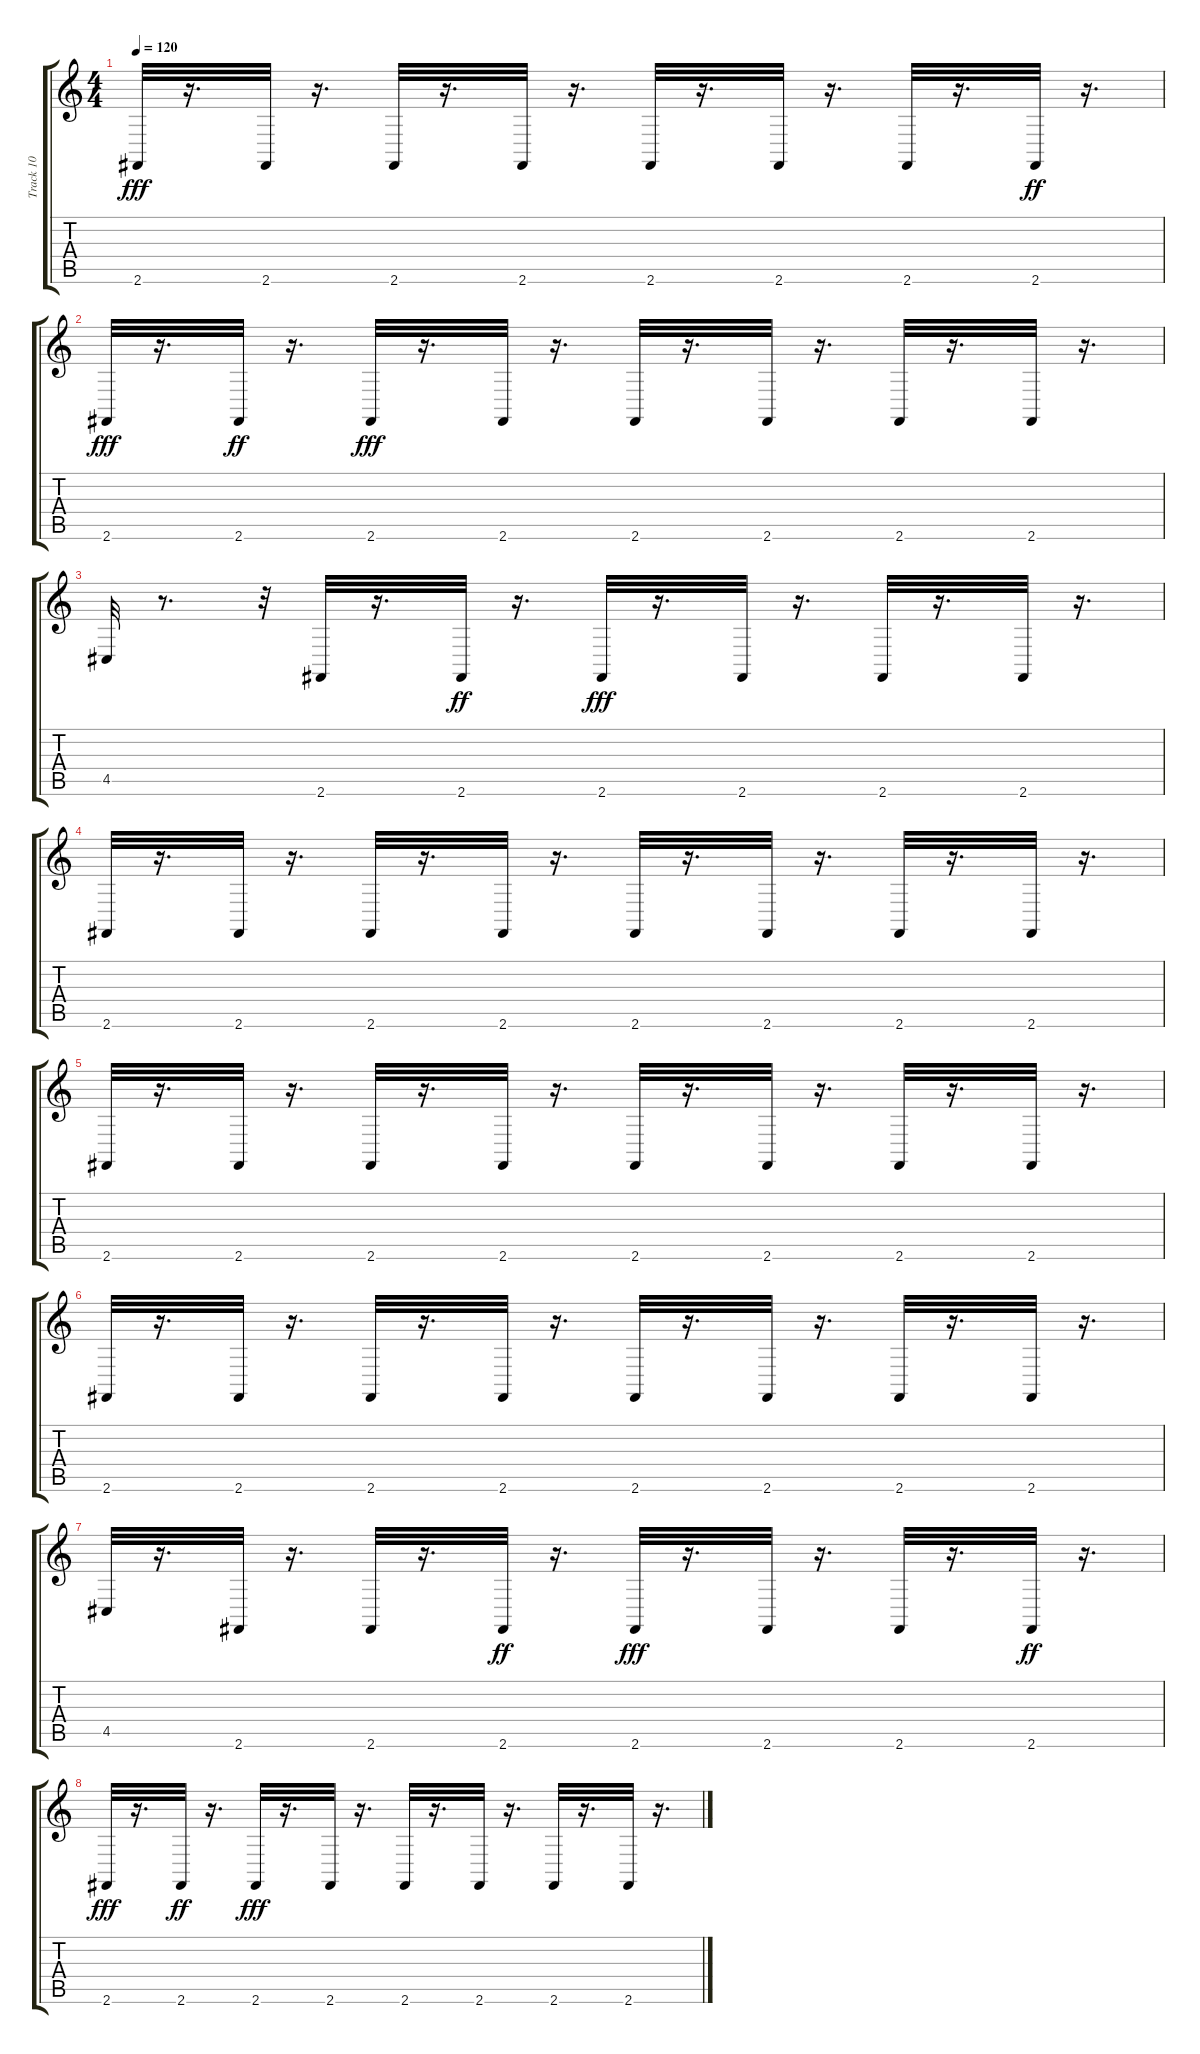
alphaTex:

\track ("Track 10" "Track 10") {instrument electricpiano1}
\staff {score tabs}
\tuning (E4 B3 G3 D3 A2 E2) {hide}
\ts (4 4)
\tempo 120
\clef g2
\ks c
2.6.32{dy fff} r.16{d} 2.6.32 r.16{d} 2.6.32 r.16{d} 2.6.32 r.16{d} 2.6.32 r.16{d} 2.6.32 r.16{d} 2.6.32 r.16{d} 2.6.32{dy ff} r.16{d} |
2.6.32{dy fff} r.16{d} 2.6.32{dy ff} r.16{d} 2.6.32{dy fff} r.16{d} 2.6.32 r.16{d} 2.6.32 r.16{d} 2.6.32 r.16{d} 2.6.32 r.16{d} 2.6.32 r.16{d} |
4.5.32 r.8{d} r.32 2.6.32 r.16{d} 2.6.32{dy ff} r.16{d} 2.6.32{dy fff} r.16{d} 2.6.32 r.16{d} 2.6.32 r.16{d} 2.6.32 r.16{d} |
2.6.32 r.16{d} 2.6.32 r.16{d} 2.6.32 r.16{d} 2.6.32 r.16{d} 2.6.32 r.16{d} 2.6.32 r.16{d} 2.6.32 r.16{d} 2.6.32 r.16{d} |
2.6.32 r.16{d} 2.6.32 r.16{d} 2.6.32 r.16{d} 2.6.32 r.16{d} 2.6.32 r.16{d} 2.6.32 r.16{d} 2.6.32 r.16{d} 2.6.32 r.16{d} |
2.6.32 r.16{d} 2.6.32 r.16{d} 2.6.32 r.16{d} 2.6.32 r.16{d} 2.6.32 r.16{d} 2.6.32 r.16{d} 2.6.32 r.16{d} 2.6.32 r.16{d} |
4.5.32 r.16{d} 2.6.32 r.16{d} 2.6.32 r.16{d} 2.6.32{dy ff} r.16{d} 2.6.32{dy fff} r.16{d} 2.6.32 r.16{d} 2.6.32 r.16{d} 2.6.32{dy ff} r.16{d} |
2.6.32{dy fff} r.16{d} 2.6.32{dy ff} r.16{d} 2.6.32{dy fff} r.16{d} 2.6.32 r.16{d} 2.6.32 r.16{d} 2.6.32 r.16{d} 2.6.32 r.16{d} 2.6.32 r.16{d}
